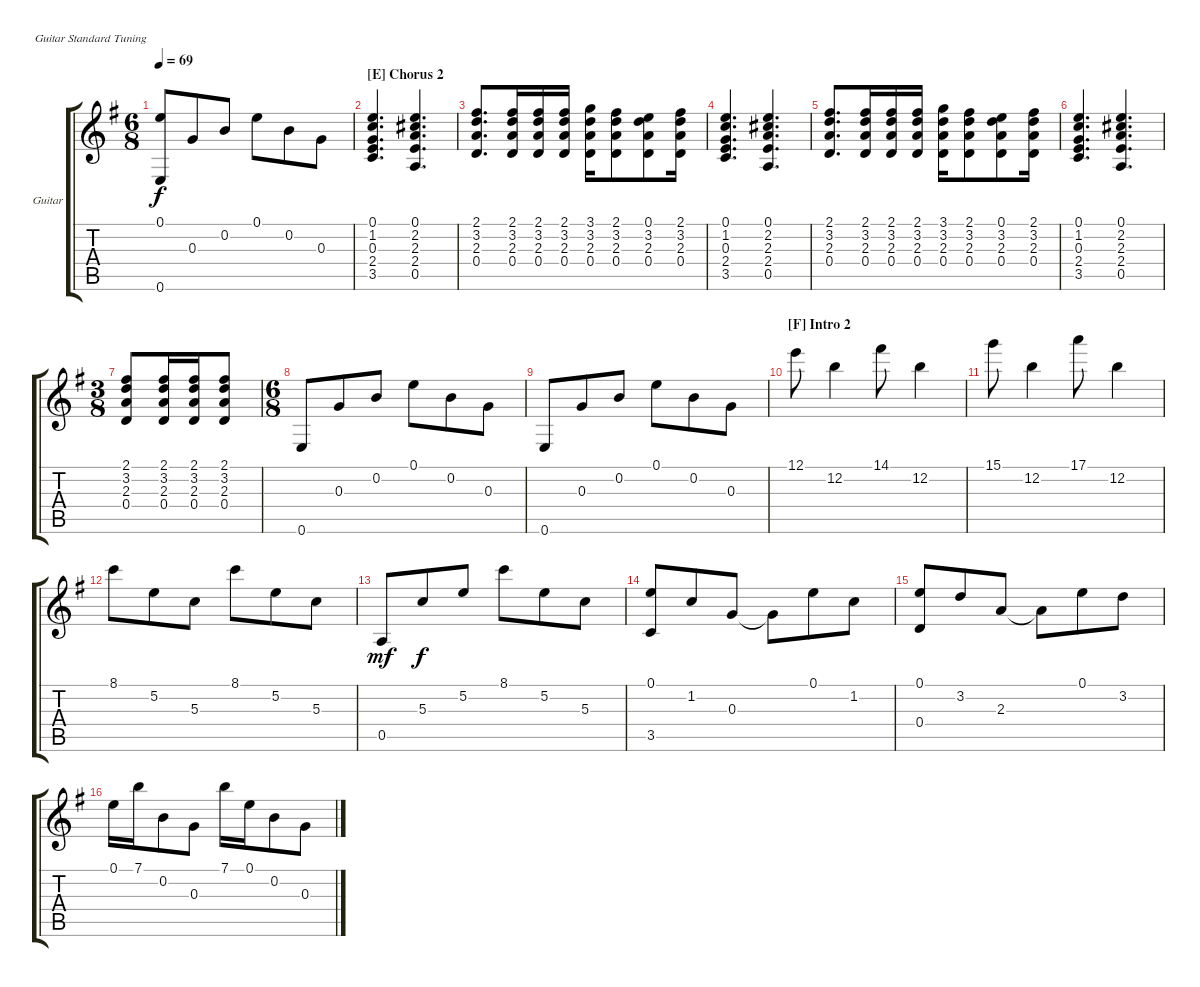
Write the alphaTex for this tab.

\bracketExtendMode groupsimilarinstruments
\firstSystemTrackNameOrientation horizontal
\otherSystemsTrackNameOrientation horizontal
\track ("E And A Guitar 1" "Guitar") {instrument acousticguitarnylon}
\staff {score tabs}
\tuning (E4 B3 G3 D3 A2 E2)
\ts (6 8)
\tempo 69
\clef g2
\ks g
(0.1 0.6).8{dy f} 0.3.8 0.2.8 0.1.8 0.2.8 0.3.8 |
\section ("E" "Chorus 2")
(0.1 1.2 0.3 2.4 3.5).4{d} (0.1 2.2 2.3 2.4 0.5).4{d} |
(2.1 3.2 2.3 0.4).8{d} (2.1 3.2 2.3 0.4).16 (2.1 3.2 2.3 0.4).16 (2.1 3.2 2.3 0.4).16 (3.1 3.2 2.3 0.4).16 (2.1 3.2 2.3 0.4).8 (0.1 3.2 2.3 0.4).8 (2.1 3.2 2.3 0.4).16 |
(0.1 1.2 0.3 2.4 3.5).4{d} (0.1 2.2 2.3 2.4 0.5).4{d} |
(2.1 3.2 2.3 0.4).8{d} (2.1 3.2 2.3 0.4).16 (2.1 3.2 2.3 0.4).16 (2.1 3.2 2.3 0.4).16 (3.1 3.2 2.3 0.4).16 (2.1 3.2 2.3 0.4).8 (0.1 3.2 2.3 0.4).8 (2.1 3.2 2.3 0.4).16 |
(0.1 1.2 0.3 2.4 3.5).4{d} (0.1 2.2 2.3 2.4 0.5).4{d} |
\ts (3 8)
(2.1 3.2 2.3 0.4).8 (2.1 3.2 2.3 0.4).16 (2.1 3.2 2.3 0.4).16 (2.1 3.2 2.3 0.4).8 |
\ts (6 8)
0.6.8 0.3.8 0.2.8 0.1.8 0.2.8 0.3.8 |
0.6.8 0.3.8 0.2.8 0.1.8 0.2.8 0.3.8 |
\section ("F" "Intro 2")
12.1.8 12.2.4 14.1.8 12.2.4 |
15.1.8 12.2.4 17.1.8 12.2.4 |
8.1.8 5.2.8 5.3.8 8.1.8 5.2.8 5.3.8 |
0.5.8{dy mf} 5.3.8{dy f} 5.2.8 8.1.8 5.2.8 5.3.8 |
(0.1 3.5).8 1.2.8 0.3.8 0.3{t}.8 0.1.8 1.2.8 |
(0.1 0.4).8 3.2.8 2.3.8 2.3{t}.8 0.1.8 3.2.8 |
0.1.16 7.1.16 0.2.8 0.3.8 7.1.16 0.1.16 0.2.8 0.3.8
